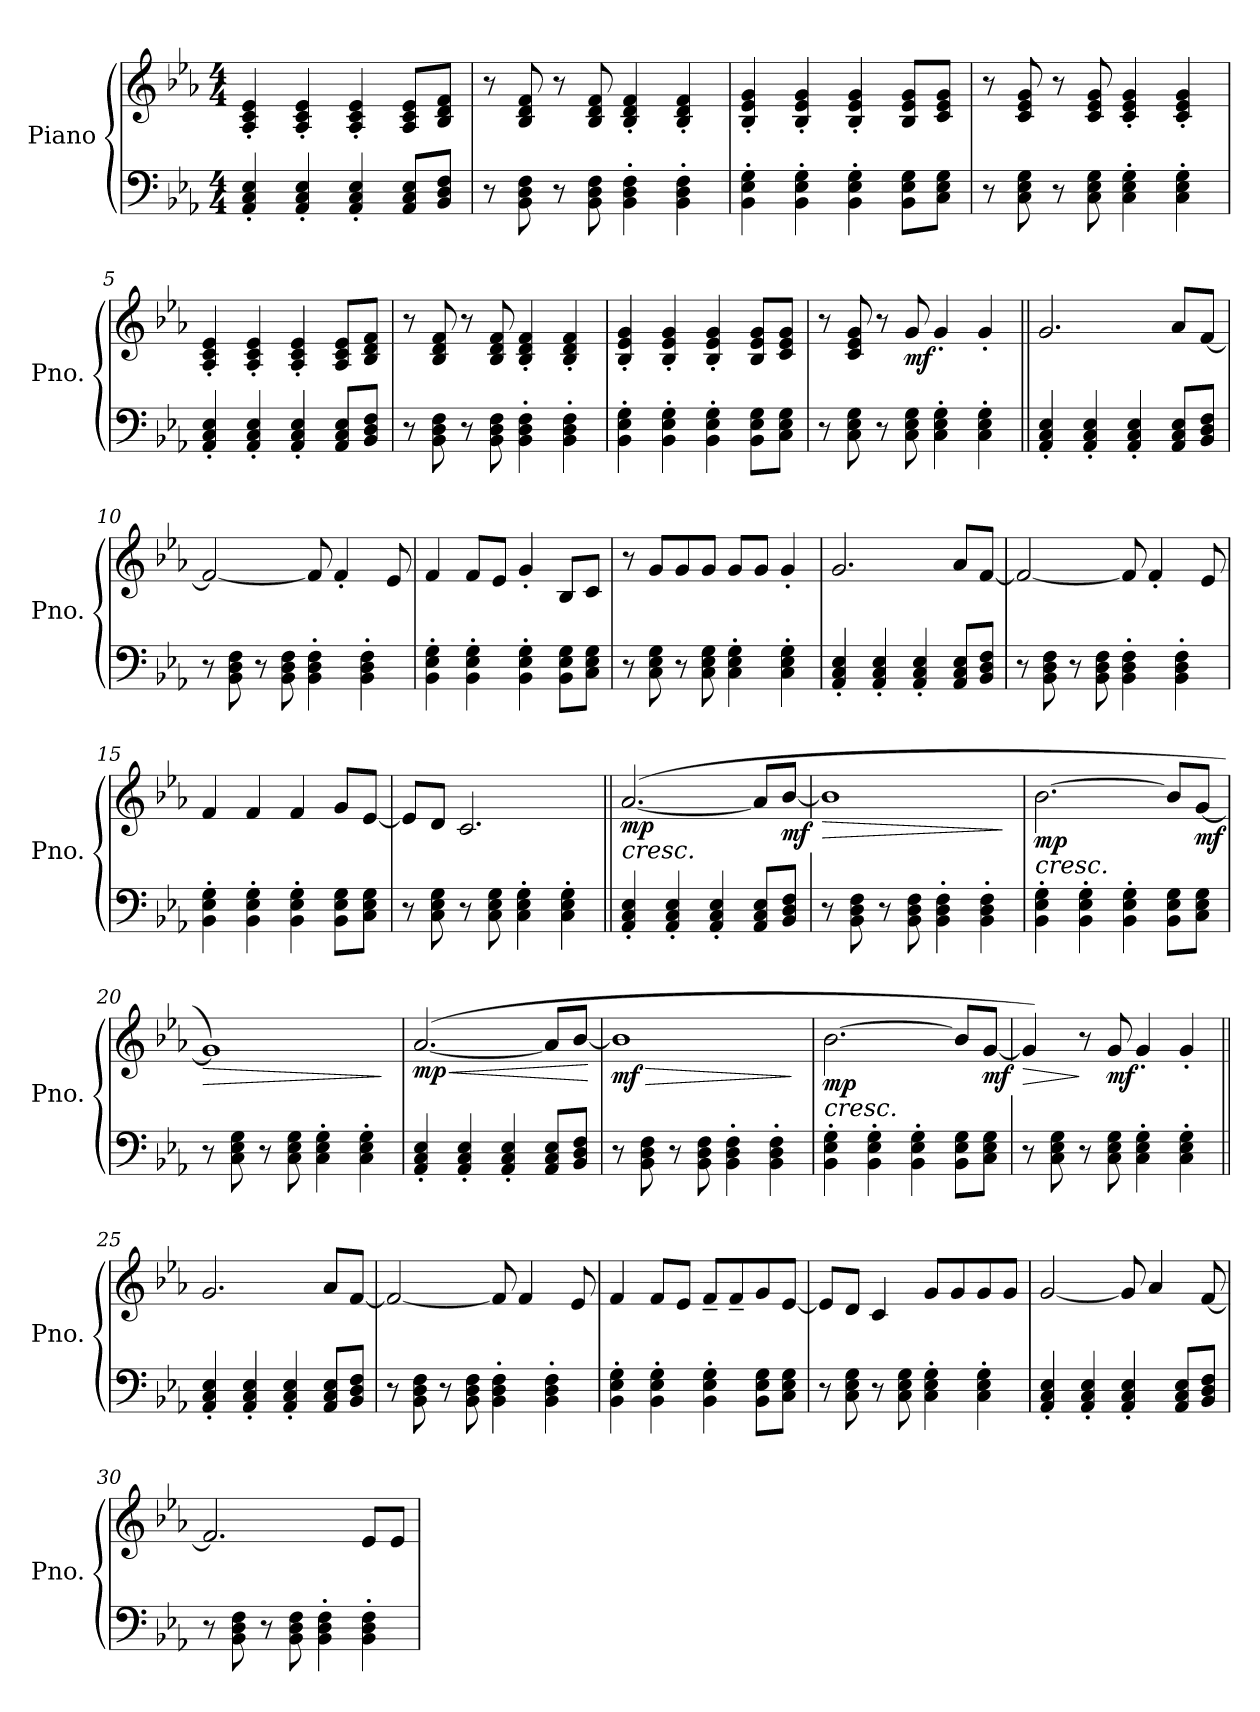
**kern	**kern	**dynam
*part1	*part1	*part1
*staff2	*staff1	*staff1/2
*I"Piano	*	*
*I'Pno.	*	*
*clefF4	*clefG2	*
*k[b-e-a-]	*k[b-e-a-]	*
*M4/4	*M4/4	*
*MM140	*MM140	*
=1	=1	=1
!	!	!LO:DY:b=2
!	!	!LO:DY:n=1:b
4AA-/' 4C/' 4E-/'	4A-/' 4c/' 4e-/'	p mp
4AA-/' 4C/' 4E-/'	4A-/' 4c/' 4e-/'	.
4AA-/' 4C/' 4E-/'	4A-/' 4c/' 4e-/'	.
8AA-/ 8C/ 8E-/L	8A-/ 8c/ 8e-/L	.
8BB-/ 8D/ 8F/J	8B-/ 8d/ 8f/J	.
=2	=2	=2
8r	8r	.
8BB-\ 8D\ 8F\	8B-/ 8d/ 8f/	.
8r	8r	.
8BB-\ 8D\ 8F\	8B-/ 8d/ 8f/	.
4BB-\' 4D\' 4F\'	4B-/' 4d/' 4f/'	.
4BB-\' 4D\' 4F\'	4B-/' 4d/' 4f/'	.
=3	=3	=3
4BB-\' 4E-\' 4G\'	4B-/' 4e-/' 4g/'	.
4BB-\' 4E-\' 4G\'	4B-/' 4e-/' 4g/'	.
4BB-\' 4E-\' 4G\'	4B-/' 4e-/' 4g/'	.
8BB-\ 8E-\ 8G\L	8B-/ 8e-/ 8g/L	.
8C\ 8E-\ 8G\J	8c/ 8e-/ 8g/J	.
=4	=4	=4
8r	8r	.
8C\ 8E-\ 8G\	8c/ 8e-/ 8g/	.
8r	8r	.
8C\ 8E-\ 8G\	8c/ 8e-/ 8g/	.
4C\' 4E-\' 4G\'	4c/' 4e-/' 4g/'	.
4C\' 4E-\' 4G\'	4c/' 4e-/' 4g/'	.
=5	=5	=5
4AA-/' 4C/' 4E-/'	4A-/' 4c/' 4e-/'	.
4AA-/' 4C/' 4E-/'	4A-/' 4c/' 4e-/'	.
4AA-/' 4C/' 4E-/'	4A-/' 4c/' 4e-/'	.
8AA-/ 8C/ 8E-/L	8A-/ 8c/ 8e-/L	.
8BB-/ 8D/ 8F/J	8B-/ 8d/ 8f/J	.
!!LO:LB:g=z
=6	=6	=6
8r	8r	.
8BB-\ 8D\ 8F\	8B-/ 8d/ 8f/	.
8r	8r	.
8BB-\ 8D\ 8F\	8B-/ 8d/ 8f/	.
4BB-\' 4D\' 4F\'	4B-/' 4d/' 4f/'	.
4BB-\' 4D\' 4F\'	4B-/' 4d/' 4f/'	.
=7	=7	=7
4BB-\' 4E-\' 4G\'	4B-/' 4e-/' 4g/'	.
4BB-\' 4E-\' 4G\'	4B-/' 4e-/' 4g/'	.
4BB-\' 4E-\' 4G\'	4B-/' 4e-/' 4g/'	.
8BB-\ 8E-\ 8G\L	8B-/ 8e-/ 8g/L	.
8C\ 8E-\ 8G\J	8c/ 8e-/ 8g/J	.
=8	=8	=8
8r	8r	.
8C\ 8E-\ 8G\	8c/ 8e-/ 8g/	.
8r	8r	.
!	!	!LO:DY:b
8C\ 8E-\ 8G\	8g/	mf
4C\' 4E-\' 4G\'	4g'/	.
4C\' 4E-\' 4G\'	4g'/	.
=9||	=9||	=9||
4AA-/' 4C/' 4E-/'	2.g/	.
4AA-/' 4C/' 4E-/'	.	.
4AA-/' 4C/' 4E-/'	.	.
8AA-/ 8C/ 8E-/L	8a-/L	.
8BB-/ 8D/ 8F/J	[8f/J	.
=10	=10	=10
8r	2f/_	.
8BB-\ 8D\ 8F\	.	.
8r	.	.
8BB-\ 8D\ 8F\	.	.
4BB-\' 4D\' 4F\'	8f/]	.
.	4f'/	.
4BB-\' 4D\' 4F\'	.	.
.	8e-/	.
=11	=11	=11
4BB-\' 4E-\' 4G\'	4f/	.
4BB-\' 4E-\' 4G\'	8f/L	.
.	8e-/J	.
4BB-\' 4E-\' 4G\'	4g'/	.
8BB-\ 8E-\ 8G\L	8B-/L	.
8C\ 8E-\ 8G\J	8c/J	.
!!LO:LB:g=z
=12	=12	=12
8r	8r	.
8C\ 8E-\ 8G\	8g/L	.
8r	8g/	.
8C\ 8E-\ 8G\	8g/J	.
4C\' 4E-\' 4G\'	8g/L	.
.	8g/J	.
4C\' 4E-\' 4G\'	4g'/	.
=13	=13	=13
4AA-/' 4C/' 4E-/'	2.g/	.
4AA-/' 4C/' 4E-/'	.	.
4AA-/' 4C/' 4E-/'	.	.
8AA-/ 8C/ 8E-/L	8a-/L	.
8BB-/ 8D/ 8F/J	[8f/J	.
=14	=14	=14
8r	2f/_	.
8BB-\ 8D\ 8F\	.	.
8r	.	.
8BB-\ 8D\ 8F\	.	.
4BB-\' 4D\' 4F\'	8f/]	.
.	4f'/	.
4BB-\' 4D\' 4F\'	.	.
.	8e-/	.
=15	=15	=15
4BB-\' 4E-\' 4G\'	4f/	.
4BB-\' 4E-\' 4G\'	4f/	.
4BB-\' 4E-\' 4G\'	4f/	.
8BB-\ 8E-\ 8G\L	8g/L	.
8C\ 8E-\ 8G\J	[8e-/J	.
=16	=16	=16
8r	8e-/L]	.
8C\ 8E-\ 8G\	8d/J	.
8r	2.c/	.
8C\ 8E-\ 8G\	.	.
4C\' 4E-\' 4G\'	.	.
4C\' 4E-\' 4G\'	.	.
=17||	=17||	=17||
!	!	!LO:HP:b
!	!	!LO:DY:n=1:b
4AA-/' 4C/' 4E-/'	([2.a-/	< mp
4AA-/' 4C/' 4E-/'	.	.
4AA-/' 4C/' 4E-/'	.	.
8AA-/ 8C/ 8E-/L	8a-/L]	.
!	!	!LO:DY:n=2:b
8BB-/ 8D/ 8F/J	[8b-/J	mf
.	.	[
!!LO:LB:g=z
=18	=18	=18
!	!	!LO:HP:b
8r	1b-]	>
8BB-\ 8D\ 8F\	.	.
8r	.	.
8BB-\ 8D\ 8F\	.	.
4BB-\' 4D\' 4F\'	.	.
4BB-\' 4D\' 4F\'	.	.
.	.	]
=19	=19	=19
!	!	!LO:HP:b
!	!	!LO:DY:n=1:b
4BB-\' 4E-\' 4G\'	[2.b-\	< mp
4BB-\' 4E-\' 4G\'	.	.
4BB-\' 4E-\' 4G\'	.	.
8BB-\ 8E-\ 8G\L	8b-/L]	.
!	!	!LO:DY:n=2:b
8C\ 8E-\ 8G\J	[8g/J	mf
.	.	[
=20	=20	=20
!	!	!LO:HP:b
8r	1g])	>
8C\ 8E-\ 8G\	.	.
8r	.	.
8C\ 8E-\ 8G\	.	.
4C\' 4E-\' 4G\'	.	.
4C\' 4E-\' 4G\'	.	.
.	.	]
=21	=21	=21
!	!	!LO:HP:b
!	!	!LO:DY:n=1:b
4AA-/' 4C/' 4E-/'	([2.a-/	< mp
4AA-/' 4C/' 4E-/'	.	.
4AA-/' 4C/' 4E-/'	.	.
8AA-/ 8C/ 8E-/L	8a-/L]	.
8BB-/ 8D/ 8F/J	[8b-/J	.
.	.	[
=22	=22	=22
!	!	!LO:HP:b
!	!	!LO:DY:n=1:b
8r	1b-]	> mf
8BB-\ 8D\ 8F\	.	.
8r	.	.
8BB-\ 8D\ 8F\	.	.
4BB-\' 4D\' 4F\'	.	.
4BB-\' 4D\' 4F\'	.	.
.	.	]
=23	=23	=23
!	!	!LO:HP:b
!	!	!LO:DY:n=1:b
4BB-\' 4E-\' 4G\'	[2.b-\	< mp
4BB-\' 4E-\' 4G\'	.	.
4BB-\' 4E-\' 4G\'	.	.
8BB-\ 8E-\ 8G\L	8b-/L]	.
!	!	!LO:DY:n=2:b
8C\ 8E-\ 8G\J	[8g/J	mf
.	.	[
=24	=24	=24
!	!	!LO:HP:b
8r	4g/])	>
8C\ 8E-\ 8G\	.	.
8r	8r	]
!	!	!LO:DY:b
8C\ 8E-\ 8G\	8g/	mf
4C\' 4E-\' 4G\'	4g'/	.
4C\' 4E-\' 4G\'	4g'/	.
!!LO:LB:g=z
=25||	=25||	=25||
4AA-/' 4C/' 4E-/'	2.g/	.
4AA-/' 4C/' 4E-/'	.	.
4AA-/' 4C/' 4E-/'	.	.
8AA-/ 8C/ 8E-/L	8a-/L	.
8BB-/ 8D/ 8F/J	[8f/J	.
=26	=26	=26
8r	2f/_	.
8BB-\ 8D\ 8F\	.	.
8r	.	.
8BB-\ 8D\ 8F\	.	.
4BB-\' 4D\' 4F\'	8f/]	.
.	4f/	.
4BB-\' 4D\' 4F\'	.	.
.	8e-/	.
=27	=27	=27
4BB-\' 4E-\' 4G\'	4f/	.
4BB-\' 4E-\' 4G\'	8f/L	.
.	8e-/J	.
4BB-\' 4E-\' 4G\'	8f~/L	.
.	8f~/	.
8BB-\ 8E-\ 8G\L	8g/	.
8C\ 8E-\ 8G\J	[8e-/J	.
=28	=28	=28
8r	8e-/L]	.
8C\ 8E-\ 8G\	8d/J	.
8r	4c/	.
8C\ 8E-\ 8G\	.	.
4C\' 4E-\' 4G\'	8g/L	.
.	8g/	.
4C\' 4E-\' 4G\'	8g/	.
.	8g/J	.
=29	=29	=29
4AA-/' 4C/' 4E-/'	[2g/	.
4AA-/' 4C/' 4E-/'	.	.
4AA-/' 4C/' 4E-/'	8g/]	.
.	4a-/	.
8AA-/ 8C/ 8E-/L	.	.
8BB-/ 8D/ 8F/J	[8f/	.
=30	=30	=30
8r	2.f/]	.
8BB-\ 8D\ 8F\	.	.
8r	.	.
8BB-\ 8D\ 8F\	.	.
4BB-\' 4D\' 4F\'	.	.
4BB-\' 4D\' 4F\'	8e-/L	.
.	8e-/J	.
=	=	=
*-	*-	*-
